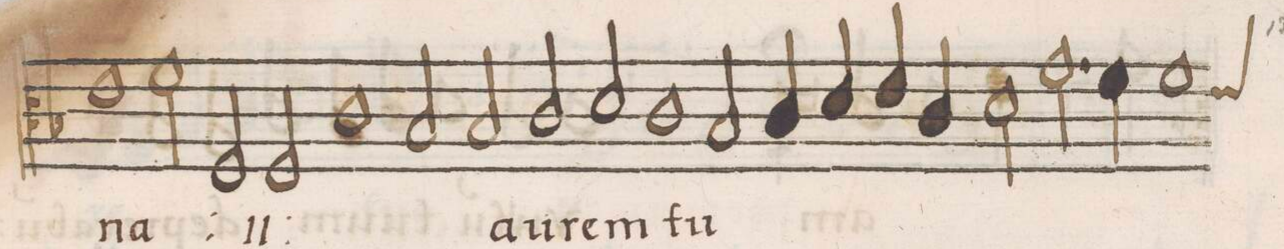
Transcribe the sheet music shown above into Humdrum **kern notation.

**kern	**text
*I"CANTVS	*
*clefC3	*
*k[b-]	*
*met(C|)	*
*M2/1	*
1e	-na
2f\	.
*	*ij
2F/	et
=13-	=13-
2F/	in-
1c	-cli-
2B-/	-na
*	*Xij
=14-	=14-
2B-/	au-
2c/	.
2d/	-rem
1c\	tu-
=15-	=15-
2B-/	.
4c/	.
4d/	.
4e/	.
4c/	.
=16-	=16-
2d\	.
2.g\	.
4f\	.
*custos:e	*
1f\	.
=17-	=17-
*-	*-
